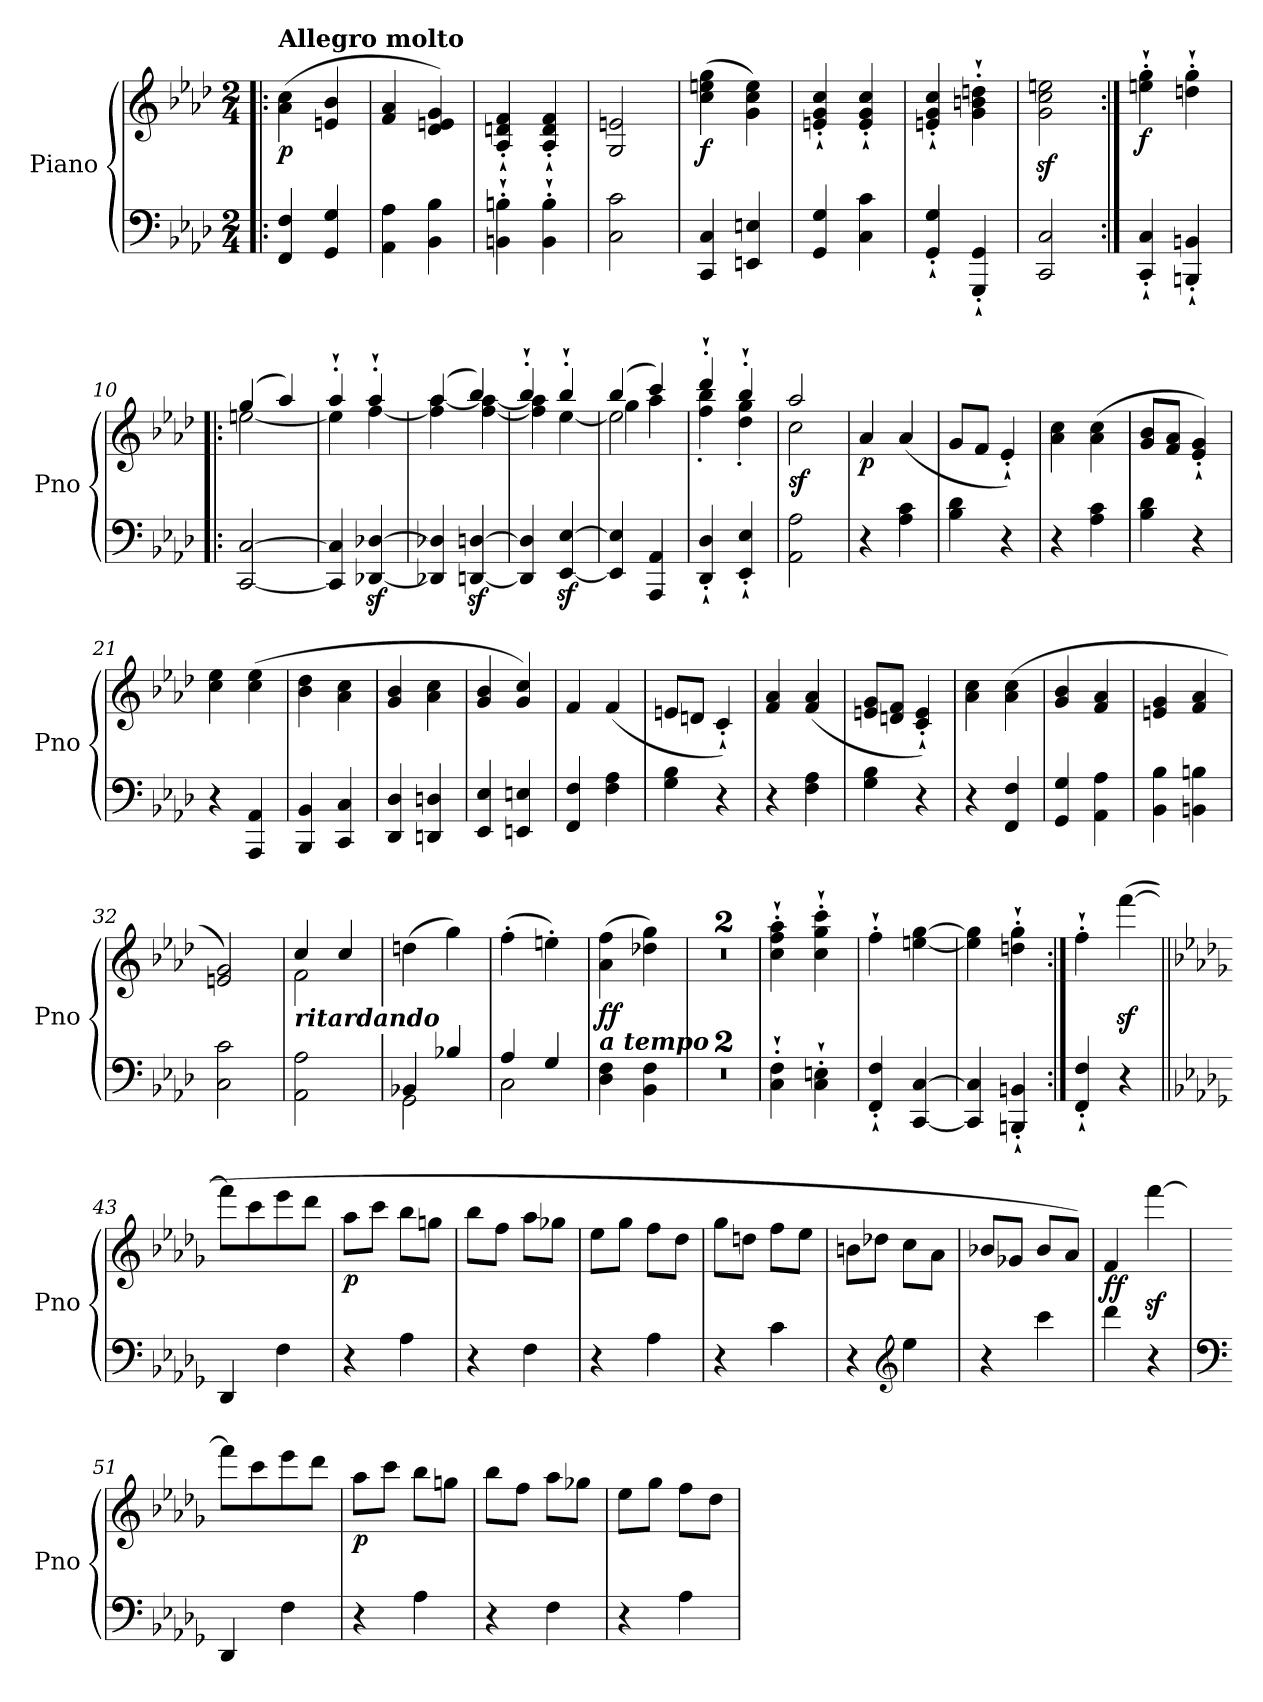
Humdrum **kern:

**kern	**kern	**dynam
*part1	*part1	*part1
*staff2	*staff1	*staff1/2
*I"Piano	*	*
*I'Pno	*	*
*clefF4	*clefG2	*
*k[b-e-a-d-]	*k[b-e-a-d-]	*
*M2/4	*M2/4	*
=1!|:	=1!|:	=1!|:
!	!LO:TX:a:B:t=Allegro molto	!
!	!	!LO:DY:b
4FF/ 4F/	(>4a-\ 4cc\	p
4GG/ 4G/	4en/ 4b-/	.
=2	=2	=2
4AA-\ 4A-\	4f/ 4a-/	.
4BB-\ 4B-\	4d-/ 4en/ 4g/)	.
=3	=3	=3
4BBn\'` 4Bn\'`	4A-/'` 4dn/'` 4f/'`	.
4BB\'` 4B\'`	4A-/'` 4d/'` 4f/'`	.
=4	=4	=4
2C\ 2c\	2G/ 2en/	.
=5	=5	=5
!	!	!LO:DY:b
4CC/ 4C/	(>4cc\ 4een\ 4gg\	f
4EEn/ 4En/	4g\ 4cc\ 4ee\)	.
=6	=6	=6
4GG/ 4G/	4en/'` 4g/'` 4cc/'`	.
4C\ 4c\	4e/'` 4g/'` 4cc/'`	.
=7	=7	=7
4GG/'` 4G/'`	4en/'` 4g/'` 4cc/'`	.
4GGG/'` 4GG/'`	4g\'` 4bn\'` 4ddn\'`	.
=8	=8	=8
2CC/ 2C/	2g\z< 2cc\z< 2een\z<	.
=9:|!	=9:|!	=9:|!
!	!	!LO:DY:b
4CC/'` 4C/'`	4een\'` 4gg\'`	f
4BBBn/'` 4BBn/'`	4ddn\'` 4gg\'`	.
=10!|:	=10!|:	=10!|:
*	*^	*
[2CC/ [2C/	(>4gg/	[2een\	.
.	4aa-/)	.	.
=11	=11	=11	=11
4CC/] 4C/]	4aa-'`/	4ee\]	.
[4DD-X/z< [4D-X/z<	4aa-'`/	[4ff\	.
!!LO:LB:g=z	!!
=12	=12	=12	=12
4DD-X/] 4D-X/]	(>4aa-/	4ff\] [4aa-\	.
[4DDn/z< [4Dn/z<	4bb-/)	[4ff\ 4aa-\_	.
=13	=13	=13	=13
4DD/] 4D/]	4bb-'`/	4ff\] 4aa-\]	.
[4EE-/z< [4E-/z<	4bb-'`/	[4ee-\	.
=14	=14	=14	=14
*	*	*^	*
4EE-/] 4E-/]	(>4bb-/	2ee-\]	4gg\	.
4AAA-/ 4AA-/	4ccc/)	.	4aa-\	.
*	*	*v	*v	*
=15	=15	=15	=15
4DD-/'` 4D-/'`	4ddd-'`/	4ff\' 4bb-\'	.
4EE-/'` 4E-/'`	4bb-'`/	4dd-\' 4gg\'	.
=16	=16	=16	=16
!	!	!	!LO:DY:b
2AA-\ 2A-\	2aa-/	2cc\	sf
=17	=17	=17	=17
!	!	!	!LO:DY:b
*	*v	*v	*
4r	4a-/	p
4A-\ 4c\	(<4a-/	.
=18	=18	=18
4B-\ 4d-\	8g/L	.
.	8f/J	.
4r	4e-'`/)	.
=19	=19	=19
4r	4a-\ 4cc\	.
4A-\ 4c\	(>4a-\ 4cc\	.
=20	=20	=20
4B-\ 4d-\	8g/ 8b-/L	.
.	8f/ 8a-/J	.
4r	4e-/'` 4g/'`)	.
=21	=21	=21
4r	4cc\ 4ee-\	.
4AAA-/ 4AA-/	(>4cc\ 4ee-\	.
!!LO:LB:g=z
=22	=22	=22
4BBB-/ 4BB-/	4b-\ 4dd-\	.
4CC/ 4C/	4a-\ 4cc\	.
=23	=23	=23
4DD-/ 4D-/	4g/ 4b-/	.
4DDn/ 4Dn/	4a-\ 4cc\	.
=24	=24	=24
4EE-/ 4E-/	4g/ 4b-/	.
4EEn/ 4En/	4g/ 4cc/)	.
=25	=25	=25
4FF/ 4F/	4f/	.
4F\ 4A-\	(<4f/	.
=26	=26	=26
4G\ 4B-\	8en/L	.
.	8dn/J	.
4r	4c'`/)	.
=27	=27	=27
4r	4f/ 4a-/	.
4F\ 4A-\	(<4f/ 4a-/	.
=28	=28	=28
4G\ 4B-\	8en/ 8g/L	.
.	8dn/ 8f/J	.
4r	4c/'` 4e/'`)	.
=29	=29	=29
4r	4a-\ 4cc\	.
4FF/ 4F/	(>4a-\ 4cc\	.
=30	=30	=30
4GG/ 4G/	4g/ 4b-/	.
4AA-\ 4A-\	4f/ 4a-/	.
=31	=31	=31
4BB-\ 4B-\	4en/ 4g/	.
4BBn\ 4Bn\	4f/ 4a-/	.
!!LO:LB:g=z
=32	=32	=32
2C\ 2c\	2en/ 2g/)	.
=33	=33	=33
*	*^	*
!	!LO:TX:b:Bi:t=ritardando	!	!
2AA-\ 2A-\	4cc/	2f\	.
.	4cc/	.	.
*	*v	*v	*
=34	=34	=34
*^	*	*
4BB-X/	2GG\	(>4ddn\	.
4B-X/	.	4gg\)	.
=35	=35	=35	=35
4A-/	2C\	(>4ff'\	.
4G/	.	4een'\)	.
*v	*v	*	*
=36	=36	=36
!	!LO:TX:b:Bi:t=a tempo	!
!	!	!LO:DY:b
4D-\ 4F\	(>4a-\ 4ff\	ff
4BB-\ 4F\	4dd-X\ 4gg\)	.
=37	=37	=37
2r	2r	.
=38	=38	=38
2r	2r	.
=39	=39	=39
4C\'` 4F\'`	4cc\'` 4ff\'` 4aa-\'`	.
4C\'` 4En\'`	4cc\'` 4gg\'` 4ccc\'`	.
=40	=40	=40
4FF/'` 4F/'`	4ff'`\	.
[4CC/ [4C/	[4een\ [4gg\	.
=41	=41	=41
4CC/] 4C/]	4ee\] 4gg\]	.
4BBBn/'` 4BBn/'`	4ddn\'` 4gg\'`	.
=42:|!	=42:|!	=42:|!
4FF/'` 4F/'`	4ff'`\	.
4r	(>[4fffz<\	.
!!LO:LB:g=z
=43||	=43||	=43||
*k[b-e-a-d-g-]	*k[b-e-a-d-g-]	*
4DD-/	8fff\L]	.
.	8ccc\	.
4F\	8eee-\	.
.	8ddd-\J	.
=44	=44	=44
!	!	!LO:DY:b
4r	8aa-\L	p
.	8ccc\J	.
4A-\	8bb-\L	.
.	8ggn\J	.
=45	=45	=45
4r	8bb-\L	.
.	8ff\J	.
4F\	8aa-\L	.
.	8gg-X\J	.
=46	=46	=46
4r	8ee-\L	.
.	8gg-\J	.
4A-\	8ff\L	.
.	8dd-\J	.
=47	=47	=47
4r	8gg-\L	.
.	8ddn\J	.
4c\	8ff\L	.
.	8ee-\J	.
=48	=48	=48
4r	8bn\L	.
.	8dd-X\J	.
*clefG2	*	*
4ee-\	8cc\L	.
.	8a-\J	.
=49	=49	=49
4r	8b-X/L	.
.	8g-X/J	.
4ccc\	8b-/L	.
.	8a-/J)	.
=50	=50	=50
!	!	!LO:DY:b
4ddd-\	4f/	ff
4r	[4fffz<\	.
!!LO:PB:g=z
=51	=51	=51
*clefF4	*	*
4DD-/	8fff\L]	.
.	8ccc\	.
4F\	8eee-\	.
.	8ddd-\J	.
=52	=52	=52
!	!	!LO:DY:b
4r	8aa-\L	p
.	8ccc\J	.
4A-\	8bb-\L	.
.	8ggn\J	.
=53	=53	=53
4r	8bb-\L	.
.	8ff\J	.
4F\	8aa-\L	.
.	8gg-X\J	.
=54	=54	=54
4r	8ee-\L	.
.	8gg-\J	.
4A-\	8ff\L	.
.	8dd-\J	.
=	=	=
*-	*-	*-
